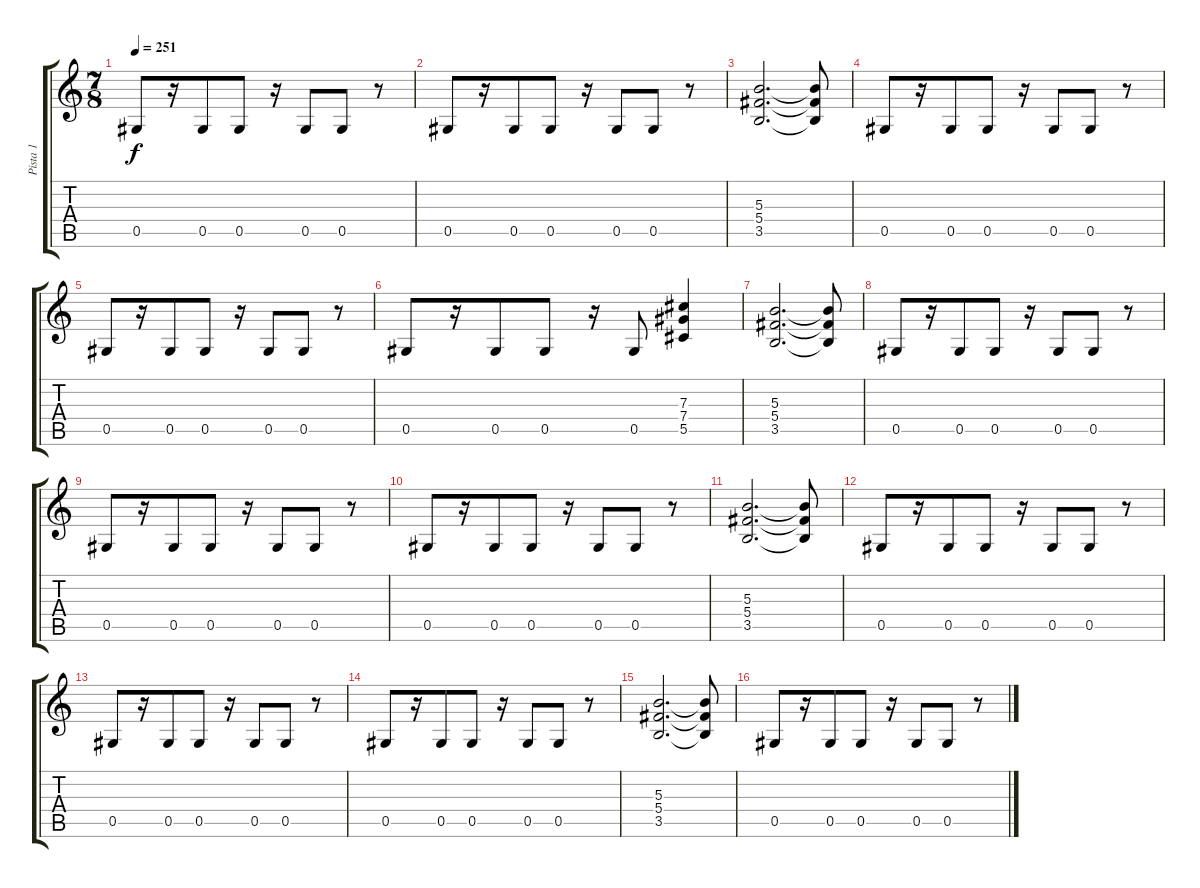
\track ("Pista 1" "Pista 1") {instrument distortionguitar}
\staff {score tabs}
\tuning (Eb4 Bb3 Gb3 Db3 Ab2 Eb2) {hide}
\ts (7 8)
\tempo 251
\clef g2
\ks c
0.5.8{dy f} r.16 0.5.8 0.5.8 r.16 0.5.8 0.5.8 r.8 |
0.5.8 r.16 0.5.8 0.5.8 r.16 0.5.8 0.5.8 r.8 |
(5.3 5.4 3.5).2{d} (5.3{t} 5.4{t} 3.5{t}).8 |
0.5.8 r.16 0.5.8 0.5.8 r.16 0.5.8 0.5.8 r.8 |
0.5.8 r.16 0.5.8 0.5.8 r.16 0.5.8 0.5.8 r.8 |
0.5.8 r.16 0.5.8 0.5.8 r.16 0.5.8 (7.3 7.4 5.5).4 |
(5.3 5.4 3.5).2{d} (5.3{t} 5.4{t} 3.5{t}).8 |
0.5.8 r.16 0.5.8 0.5.8 r.16 0.5.8 0.5.8 r.8 |
0.5.8 r.16 0.5.8 0.5.8 r.16 0.5.8 0.5.8 r.8 |
0.5.8 r.16 0.5.8 0.5.8 r.16 0.5.8 0.5.8 r.8 |
(5.3 5.4 3.5).2{d} (5.3{t} 5.4{t} 3.5{t}).8 |
0.5.8 r.16 0.5.8 0.5.8 r.16 0.5.8 0.5.8 r.8 |
0.5.8 r.16 0.5.8 0.5.8 r.16 0.5.8 0.5.8 r.8 |
0.5.8 r.16 0.5.8 0.5.8 r.16 0.5.8 0.5.8 r.8 |
(5.3 5.4 3.5).2{d} (5.3{t} 5.4{t} 3.5{t}).8 |
0.5.8 r.16 0.5.8 0.5.8 r.16 0.5.8 0.5.8 r.8
